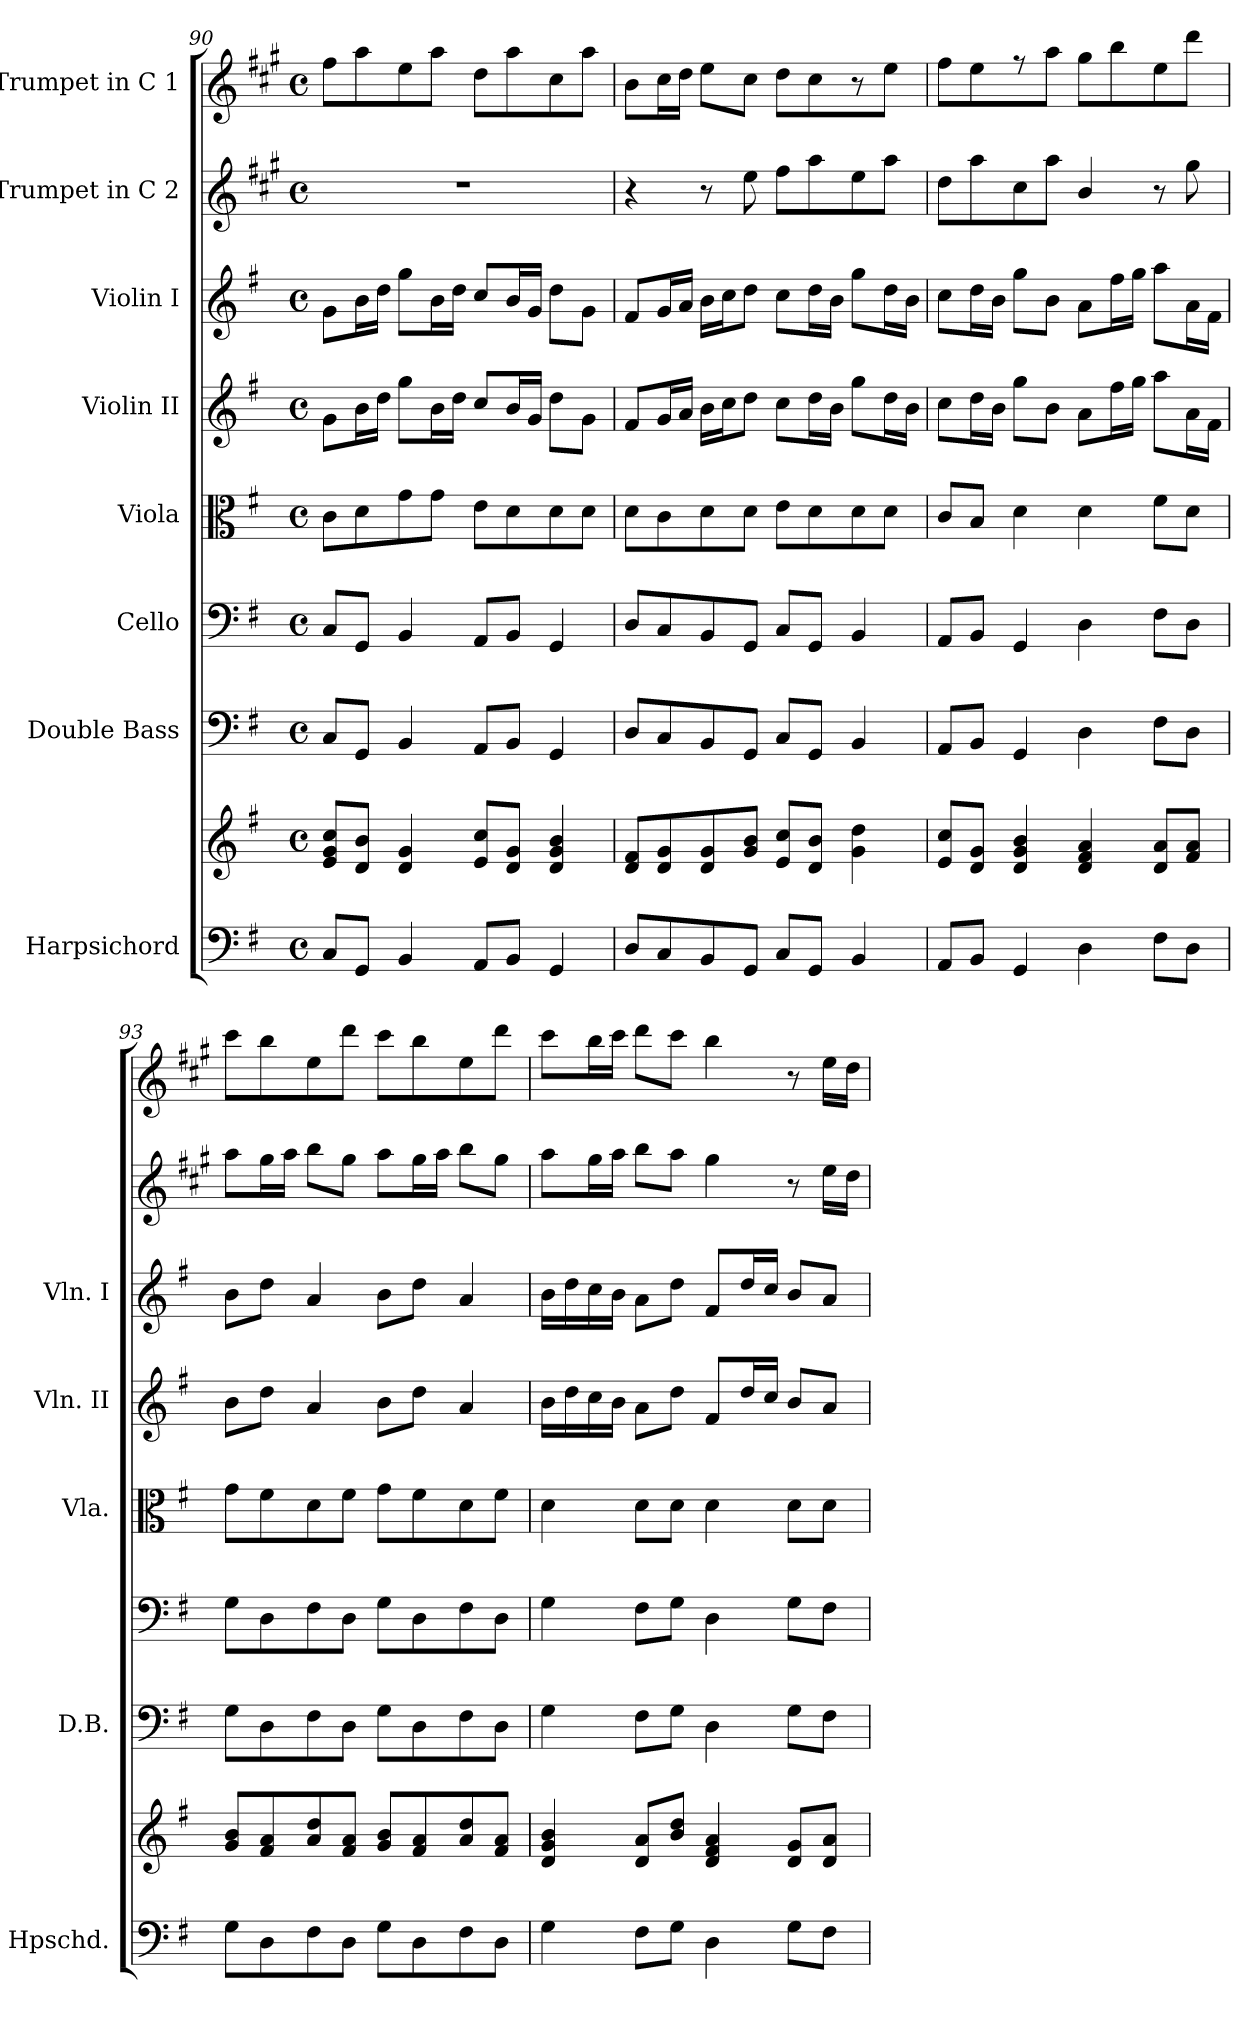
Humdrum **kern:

**kern	**kern	**kern	**kern	**kern	**kern	**kern	**kern	**kern
*part8	*part8	*part7	*part6	*part5	*part4	*part3	*part2	*part1
*staff9	*staff8	*staff7	*staff6	*staff5	*staff4	*staff3	*staff2	*staff1
*I"Harpsichord	*	*I"Double Bass	*I"Cello	*I"Viola	*I"Violin II	*I"Violin I	*I"Trumpet in C 2	*I"Trumpet in C 1
*I'Hpschd.	*	*I'D.B.	*	*I'Vla.	*I'Vln. II	*I'Vln. I	*	*
*clefF4	*clefG2	*clefF4	*clefF4	*clefC3	*clefG2	*clefG2	*clefG2	*clefG2
*	*	*ITrd7c12	*	*	*	*	*ITrd1c2	*ITrd1c2
*k[f#]	*k[f#]	*k[f#]	*k[f#]	*k[f#]	*k[f#]	*k[f#]	*k[f#]	*k[f#]
*G:	*G:	*G:	*G:	*G:	*G:	*G:	*G:	*G:
*M4/4	*M4/4	*M4/4	*M4/4	*M4/4	*M4/4	*M4/4	*M4/4	*M4/4
*met(c)	*met(c)	*met(c)	*met(c)	*met(c)	*met(c)	*met(c)	*met(c)	*met(c)
=90	=90	=90	=90	=90	=90	=90	=90	=90
8C/L	8e/ 8g/ 8cc/L	8CC/L	8C/L	8c\L	8g\L	8g\L	1r	8ee\L
8GG/J	8d/ 8b/J	8GGG/J	8GG/J	8d\	16b\L	16b\L	.	8gg\
.	.	.	.	.	16dd\JJ	16dd\JJ	.	.
4BB/	4d/ 4g/	4BBB/	4BB/	8g\	8gg\L	8gg\L	.	8dd\
.	.	.	.	8g\J	16b\L	16b\L	.	8gg\J
.	.	.	.	.	16dd\JJ	16dd\JJ	.	.
8AA/L	8e/ 8cc/L	8AAA/L	8AA/L	8e\L	8cc/L	8cc/L	.	8cc\L
8BB/J	8d/ 8g/J	8BBB/J	8BB/J	8d\	16b/L	16b/L	.	8gg\
.	.	.	.	.	16g/JJ	16g/JJ	.	.
4GG/	4d/ 4g/ 4b/	4GGG/	4GG/	8d\	8dd\L	8dd\L	.	8b\
.	.	.	.	8d\J	8g\J	8g\J	.	8gg\J
!!LO:PB:g=z
=91	=91	=91	=91	=91	=91	=91	=91	=91
8D/L	8d/ 8f#/L	8DD/L	8D/L	8d\L	8f#/L	8f#/L	4r	8a\L
8C/	8d/ 8g/	8CC/	8C/	8c\	16g/L	16g/L	.	16b\L
.	.	.	.	.	16a/JJ	16a/JJ	.	16cc\JJ
8BB/	8d/ 8g/	8BBB/	8BB/	8d\	16b\LL	16b\LL	8r	8dd\L
.	.	.	.	.	16cc\J	16cc\J	.	.
8GG/J	8g/ 8b/J	8GGG/J	8GG/J	8d\J	8dd\J	8dd\J	8dd\	8b\J
8C/L	8e/ 8cc/L	8CC/L	8C/L	8e\L	8cc\L	8cc\L	8ee\L	8cc\L
8GG/J	8d/ 8b/J	8GGG/J	8GG/J	8d\	16dd\L	16dd\L	8gg\	8b\
.	.	.	.	.	16b\JJ	16b\JJ	.	.
4BB/	4g\ 4dd\	4BBB/	4BB/	8d\	8gg\L	8gg\L	8dd\	8r
.	.	.	.	8d\J	16dd\L	16dd\L	8gg\J	8dd\J
.	.	.	.	.	16b\JJ	16b\JJ	.	.
!!LO:PB:g=z
=92	=92	=92	=92	=92	=92	=92	=92	=92
8AA/L	8e/ 8cc/L	8AAA/L	8AA/L	8c/L	8cc\L	8cc\L	8cc\L	8ee\L
8BB/J	8d/ 8g/J	8BBB/J	8BB/J	8B/J	16dd\L	16dd\L	8gg\	8dd\
.	.	.	.	.	16b\JJ	16b\JJ	.	.
4GG/	4d/ 4g/ 4b/	4GGG/	4GG/	4d\	8gg\L	8gg\L	8b\	8r
.	.	.	.	.	8b\J	8b\J	8gg\J	8gg\J
4D\	4d/ 4f#/ 4a/	4DD\	4D\	4d\	8a\L	8a\L	4a/	8ff#\L
.	.	.	.	.	16ff#\L	16ff#\L	.	8aa\
.	.	.	.	.	16gg\JJ	16gg\JJ	.	.
8F#\L	8d/ 8a/L	8FF#\L	8F#\L	8f#\L	8aa\L	8aa\L	8r	8dd\
8D\J	8f#/ 8a/J	8DD\J	8D\J	8d\J	16a\L	16a\L	8ff#\	8ccc\J
.	.	.	.	.	16f#\JJ	16f#\JJ	.	.
=93	=93	=93	=93	=93	=93	=93	=93	=93
8G\L	8g/ 8b/L	8GG\L	8G\L	8g\L	8b\L	8b\L	8gg\L	8bb\L
8D\	8f#/ 8a/	8DD\	8D\	8f#\	8dd\J	8dd\J	16ff#\L	8aa\
.	.	.	.	.	.	.	16gg\JJ	.
8F#\	8a/ 8dd/	8FF#\	8F#\	8d\	4a/	4a/	8aa\L	8dd\
8D\J	8f#/ 8a/J	8DD\J	8D\J	8f#\J	.	.	8ff#\J	8ccc\J
8G\L	8g/ 8b/L	8GG\L	8G\L	8g\L	8b\L	8b\L	8gg\L	8bb\L
8D\	8f#/ 8a/	8DD\	8D\	8f#\	8dd\J	8dd\J	16ff#\L	8aa\
.	.	.	.	.	.	.	16gg\JJ	.
8F#\	8a/ 8dd/	8FF#\	8F#\	8d\	4a/	4a/	8aa\L	8dd\
8D\J	8f#/ 8a/J	8DD\J	8D\J	8f#\J	.	.	8ff#\J	8ccc\J
=94	=94	=94	=94	=94	=94	=94	=94	=94
4G\	4d/ 4g/ 4b/	4GG\	4G\	4d\	16b\LL	16b\LL	8gg\L	8bb\L
.	.	.	.	.	16dd\	16dd\	.	.
.	.	.	.	.	16cc\	16cc\	16ff#\L	16aa\L
.	.	.	.	.	16b\JJ	16b\JJ	16gg\JJ	16bb\JJ
8F#\L	8d/ 8a/L	8FF#\L	8F#\L	8d\L	8a\L	8a\L	8aa\L	8ccc\L
8G\J	8b/ 8dd/J	8GG\J	8G\J	8d\J	8dd\J	8dd\J	8gg\J	8bb\J
4D\	4d/ 4f#/ 4a/	4DD\	4D\	4d\	8f#/L	8f#/L	4ff#\	4aa\
.	.	.	.	.	16dd/L	16dd/L	.	.
.	.	.	.	.	16cc/JJ	16cc/JJ	.	.
8G\L	8d/ 8g/L	8GG\L	8G\L	8d\L	8b/L	8b/L	8r	8r
8F#\J	8d/ 8a/J	8FF#\J	8F#\J	8d\J	8a/J	8a/J	16dd\LL	16dd\LL
.	.	.	.	.	.	.	16cc\JJ	16cc\JJ
=	=	=	=	=	=	=	=	=
*-	*-	*-	*-	*-	*-	*-	*-	*-
